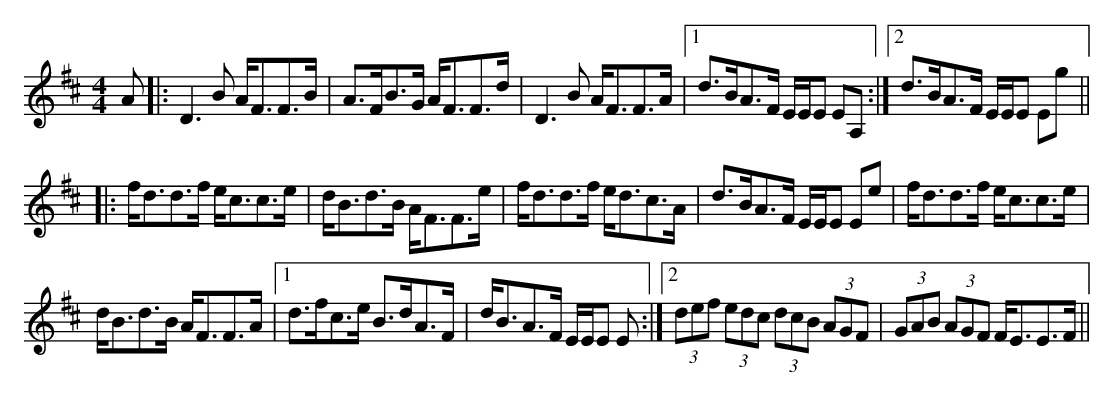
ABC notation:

X:1
M:4/4
K:D
A|:D3B A<FF>B|A>FB>G A<FF>d|D3B A<FF>A|1 d>BA>F E/E/E EA,:|2 d>BA>F E/E/E Eg||
|:f<dd>f e<cc>e|d<Bd>B A<FF>e|f<dd>f e<dc>A|d>BA>F E/E/E Ee|f<dd>f e<cc>e|
d<Bd>B A<FF>A|1 d>fc>e B>dA>F|d<BA>F E/E/E E:|2 (3def (3edc (3dcB (3AGF|(3GAB (3AGF F<EE>F||
